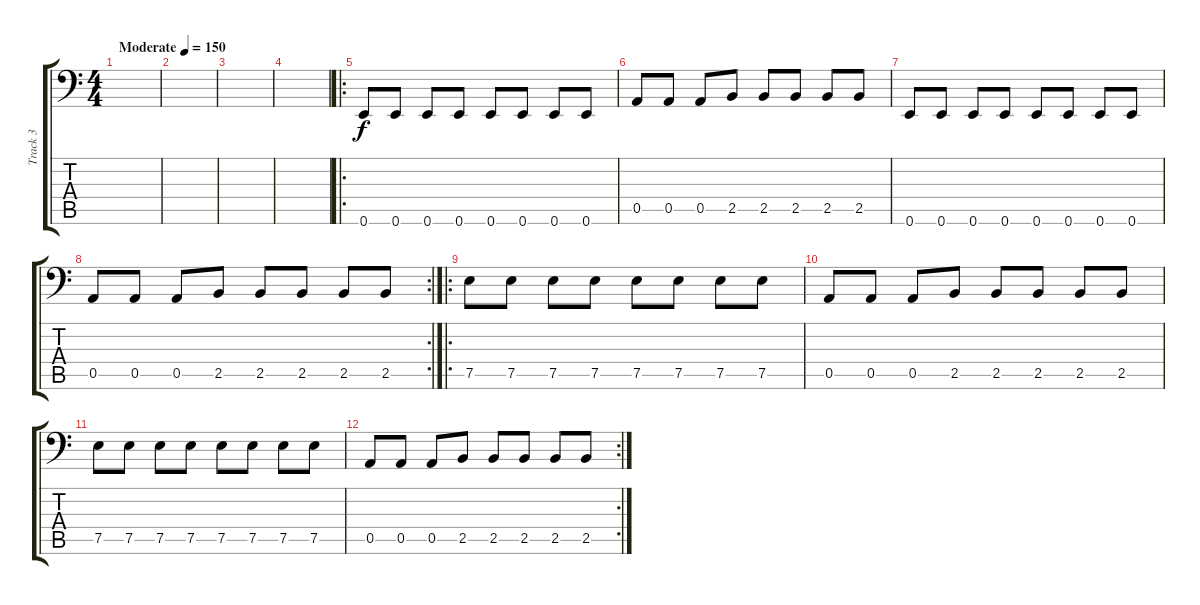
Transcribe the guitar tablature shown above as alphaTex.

\track ("Track 3" "Track 3") {instrument electricbassfinger}
\staff {score tabs}
\tuning (E3 B2 G2 D2 A1 E1) {hide}
\ts (4 4)
\tempo (150 "Moderate")
\clef f4
\ks c
|
|
|
|
\ro
0.6.8 0.6.8 0.6.8 0.6.8 0.6.8 0.6.8 0.6.8 0.6.8 |
0.5.8 0.5.8 0.5.8 2.5.8 2.5.8 2.5.8 2.5.8 2.5.8 |
0.6.8 0.6.8 0.6.8 0.6.8 0.6.8 0.6.8 0.6.8 0.6.8 |
\rc 2
0.5.8 0.5.8 0.5.8 2.5.8 2.5.8 2.5.8 2.5.8 2.5.8 |
\ro
7.5.8 7.5.8 7.5.8 7.5.8 7.5.8 7.5.8 7.5.8 7.5.8 |
0.5.8 0.5.8 0.5.8 2.5.8 2.5.8 2.5.8 2.5.8 2.5.8 |
7.5.8 7.5.8 7.5.8 7.5.8 7.5.8 7.5.8 7.5.8 7.5.8 |
\rc 2
0.5.8 0.5.8 0.5.8 2.5.8 2.5.8 2.5.8 2.5.8 2.5.8
